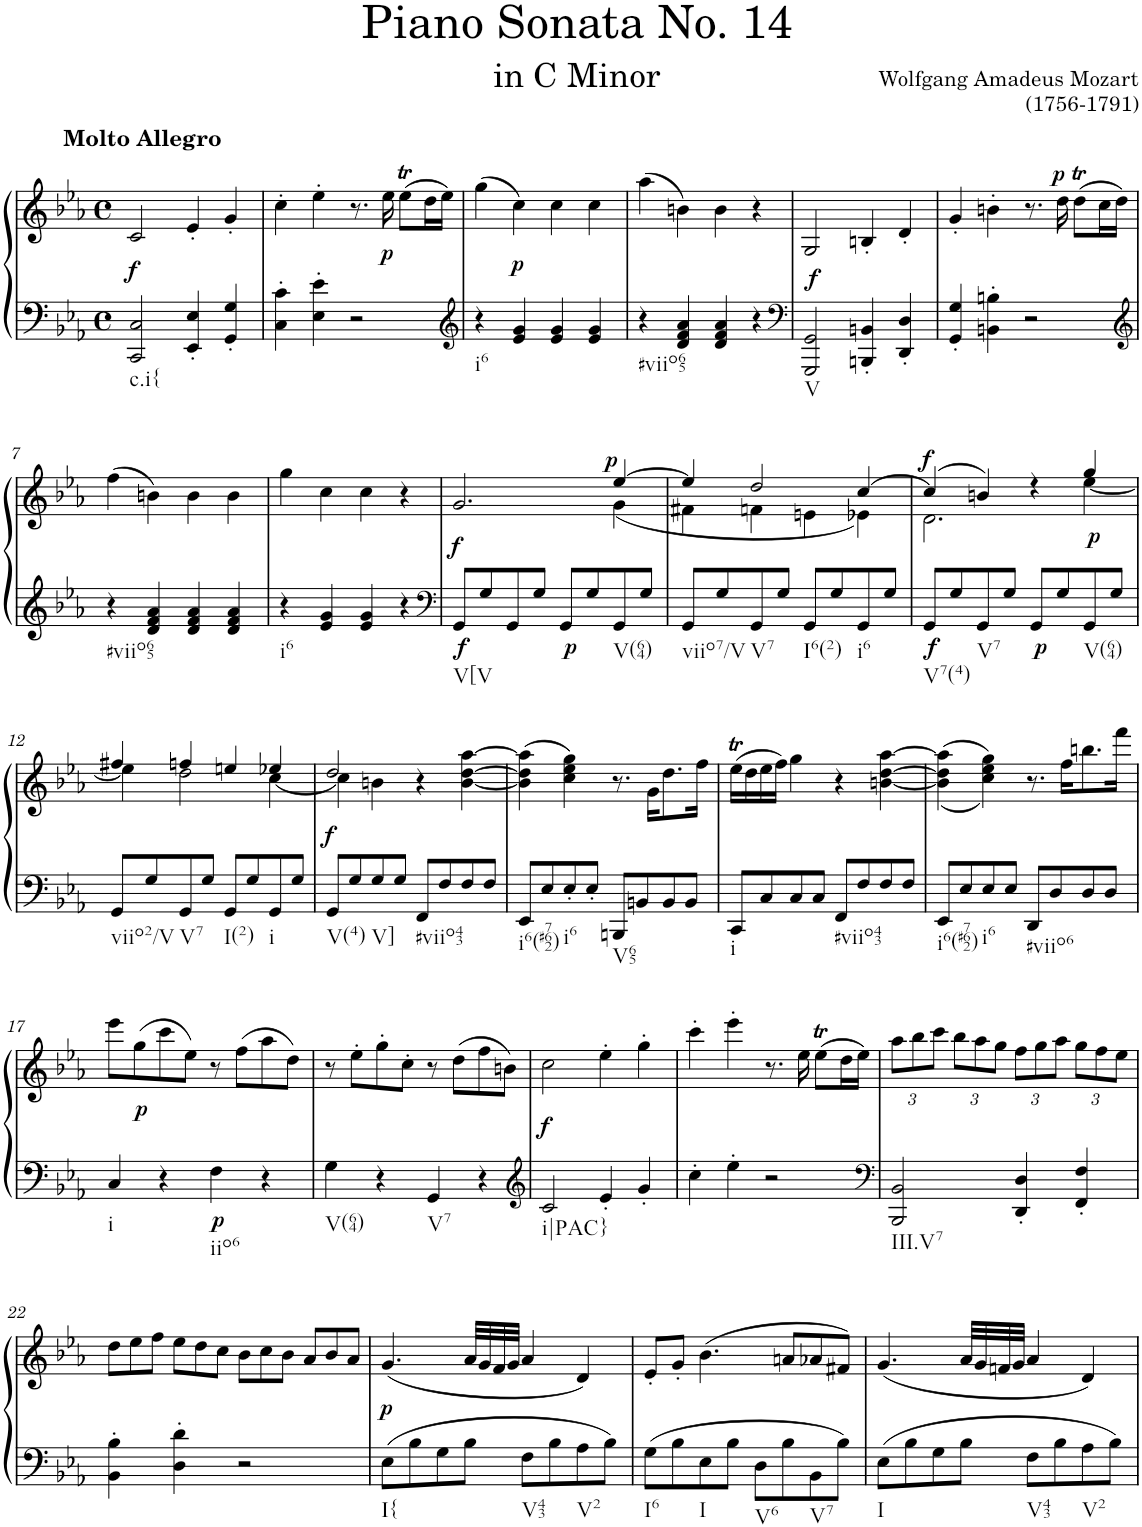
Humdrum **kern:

**kern	**kern	**dynam
*part1	*part1	*part1
*staff2	*staff1	*staff1/2
*I"Piano	*	*
*I'Pno.	*	*
*clefF4	*clefG2	*
*k[b-e-a-]	*k[b-e-a-]	*
*M4/4	*M4/4	*
*met(c)	*met(c)	*
=1	=1	=1
!	!LO:TX:a:B:t=Molto Allegro	!
!LO:TX:b:t=c.i{	!	!
!	!	!LO:DY:b
2CC/ 2C/	2c/	f
4EE-/' 4E-/'	4e-'/	.
4GG/' 4G/'	4g'/	.
=2	=2	=2
4C\' 4c\'	4cc'\	.
4E-\' 4e-\'	4ee-'\	.
2r	8.r	.
!	!	!LO:DY:b
.	16ee-\	p
.	(8ee-T\L	.
.	16dd\L	.
.	16ee-\JJ)	.
=3	=3	=3
*clefG2	*	*
!LO:TX:b:t=i6	!	!
4r	(4gg\	.
!	!	!LO:DY:b
4e-/ 4g/	4cc\)	p
4e-/ 4g/	4cc\	.
4e-/ 4g/	4cc\	.
=4	=4	=4
!LO:TX:b:t=#viio65	!	!
4r	(4aa-\	.
4d/ 4f/ 4a-/	4bn\)	.
4d/ 4f/ 4a-/	4b\	.
4r	4r	.
=5	=5	=5
*clefF4	*	*
!LO:TX:b:t=V	!	!
!	!	!LO:DY:b
2GGG/ 2GG/	2G/	f
4BBBn/' 4BBn/'	4Bn'/	.
4DD/' 4D/'	4d'/	.
=6	=6	=6
4GG/' 4G/'	4g'/	.
4BBn\' 4Bn\'	4bn'\	.
2r	8.r	.
!	!	!LO:DY:a
.	16dd\	p
.	(8ddt\L	.
.	16cc\L	.
.	16dd\JJ)	.
!!LO:LB:g=z
=7	=7	=7
*clefG2	*	*
!LO:TX:b:t=#viio65	!	!
4r	(4ff\	.
4d/ 4f/ 4a-/	4bn\)	.
4d/ 4f/ 4a-/	4b\	.
4d/ 4f/ 4a-/	4b\	.
=8	=8	=8
!LO:TX:b:t=i6	!	!
4r	4gg\	.
4e-/ 4g/	4cc\	.
4e-/ 4g/	4cc\	.
4r	4r	.
=9	=9	=9
*clefF4	*	*
*	*^	*
!LO:TX:b:t=V[V	!	!	!
!	!	!	!LO:DY:b=2
!	!	!	!LO:DY:n=1:b
8GG/L	2.g/	2.ryy	f f
8G/	.	.	.
8GG/	.	.	.
8G/J	.	.	.
!	!	!	!LO:DY:n=2:b=2
8GG/L	.	.	p
8G/	.	.	.
!LO:TX:b:t=V(64)	!	!	!
!	!	!	!LO:DY:n=3:a
8GG/	[4ee-/	(4g\	p
8G/J	.	.	.
=10	=10	=10	=10
!LO:TX:b:t=viio7/V	!	!	!
8GG/L	4ee-/]	4f#X\	.
8G/	.	.	.
!LO:TX:b:t=V7	!	!	!
8GG/	2dd/	4fn\	.
8G/J	.	.	.
!LO:TX:b:t=I6(2)	!	!	!
8GG/L	.	4en\	.
8G/	.	.	.
!LO:TX:b:t=i6	!	!	!
8GG/	[4cc/	4e-X\)	.
8G/J	.	.	.
=11	=11	=11	=11
!LO:TX:b:t=V7(4)	!	!	!
!	!	!	!LO:DY:b=2
!	!	!	!LO:DY:n=1:a
8GG/L	(4cc/]	2.d\	f f
8G/	.	.	.
!LO:TX:b:t=V7	!	!	!
8GG/	4bn/)	.	.
8G/J	.	.	.
!	!	!	!LO:DY:n=2:b=2
8GG/L	4r	.	p
8G/	.	.	.
!LO:TX:b:t=V(64)	!	!	!
!	!	!	!LO:DY:n=3:b
8GG/	4gg/	[4ee-\	p
8G/J	.	.	.
!!LO:LB:g=z	!!
=12	=12	=12	=12
!LO:TX:b:t=viio2/V	!	!	!
8GG/L	4ff#X/	4ee-\]	.
8G/	.	.	.
!LO:TX:b:t=V7	!	!	!
8GG/	4ffn/	2dd\	.
8G/J	.	.	.
!LO:TX:b:t=I(2)	!	!	!
8GG/L	4een/	.	.
8G/	.	.	.
!LO:TX:b:t=i	!	!	!
8GG/	4ee-X/	[4cc\	.
8G/J	.	.	.
=13	=13	=13	=13
!LO:TX:b:t=V(4)	!	!	!
!	!	!	!LO:DY:b
8GG/L	2dd/	4cc\]	f
8G/	.	.	.
!LO:TX:b:t=V]	!	!	!
8G/	.	4bn\	.
8G/J	.	.	.
!LO:TX:b:t=#viio43	!	!	!
8FF/L	4r	2ryy	.
8F/	.	.	.
8F/	[4b\ [>4dd\ [>4aa-\	.	.
8F/J	.	.	.
*	*v	*v	*
=14	=14	=14
!LO:TX:b:t=i6(#762)	!	!
8EE-/L	(4b\] 4dd\] 4aa-\]	.
8E-/	.	.
!LO:TX:b:t=i6	!	!
8E-'/	4cc\ 4ee-\ 4gg\)	.
8E-'/J	.	.
!LO:TX:b:t=V65	!	!
8BBBn/L	8.r	.
8BBn/	.	.
.	16g\KL	.
8BB/	8.dd\	.
8BB/J	.	.
.	16ff\Jk	.
=15	=15	=15
!LO:TX:b:t=i	!	!
8CC/L	(16ee-T\LL	.
.	16dd\	.
8C/	16ee-\	.
.	16ff\JJ)	.
8C/	4gg\	.
8C/J	.	.
!LO:TX:b:t=#viio43	!	!
8FF/L	4r	.
8F/	.	.
8F/	[4bn\ [4dd\ [4aa-\	.
8F/J	.	.
=16	=16	=16
!LO:TX:b:t=i6(#762)	!	!
8EE-/L	(<(4b\] 4dd\] 4aa-\]	.
8E-/	.	.
!LO:TX:b:t=i6	!	!
8E-/	4cc\ 4ee-\ 4gg\))	.
8E-/J	.	.
!LO:TX:b:t=#viio6	!	!
8DD/L	8.r	.
8D/	.	.
.	16ff\KL	.
8D/	8.bbn\	.
8D/J	.	.
.	16fff\Jk	.
!!LO:LB:g=z
=17	=17	=17
!LO:TX:b:t=i	!	!
4C/	8eee-\L	.
!	!	!LO:DY:b
.	(8gg\	p
4r	8ccc\	.
.	8ee-\J)	.
!LO:TX:b:t=iio6	!	!
!	!	!LO:DY:b=2
4F\	8r	p
.	(8ff\L	.
4r	8aa-\	.
.	8dd\J)	.
=18	=18	=18
!LO:TX:b:t=V(64)	!	!
4G\	8r	.
.	8ee-'\L	.
4r	8gg'\	.
.	8cc'\J	.
!LO:TX:b:t=V7	!	!
4GG/	8r	.
.	(8dd\L	.
4r	8ff\	.
.	8bn\J)	.
=19	=19	=19
*clefG2	*	*
!LO:TX:b:t=i|PAC}	!	!
!	!	!LO:DY:b
2c/	2cc\	f
4e-'/	4ee-'\	.
4g'/	4gg'\	.
=20	=20	=20
4cc'\	4ccc'\	.
4ee-'\	4eee-'\	.
2r	8.r	.
.	16ee-\	.
.	(8ee-T\L	.
.	16dd\L	.
.	16ee-\JJ)	.
=21	=21	=21
*clefF4	*	*
*	*Xbrackettup	*
!LO:TX:b:t=III.V7	!	!
2BBB-/ 2BB-/	12aa-\L	.
.	12bb-\	.
.	12ccc\J	.
.	12bb-\L	.
.	12aa-\	.
.	12gg\J	.
4DD/' 4D/'	12ff\L	.
.	12gg\	.
.	12aa-\J	.
4FF/' 4F/'	12gg\L	.
.	12ff\	.
.	12ee-\J	.
!!LO:LB:g=z
=22	=22	=22
*	*Xtuplet	*
4BB-\' 4B-\'	12dd\L	.
.	12ee-\	.
.	12ff\J	.
4D\' 4d\'	12ee-\L	.
.	12dd\	.
.	12cc\J	.
2r	12b-\L	.
.	12cc\	.
.	12b-\J	.
.	12a-/L	.
.	12b-/	.
.	12a-/J	.
=23	=23	=23
!LO:TX:b:t=I{	!	!
!	!	!LO:DY:b
8E-\L	(4.g/	p
8B-\	.	.
8G\	.	.
8B-\J	32a-/LLL	.
.	32g/	.
.	32f/	.
.	32g/JJJ	.
!LO:TX:b:t=V43	!	!
8F\L	4a-/	.
8B-\	.	.
!LO:TX:b:t=V2	!	!
8A-\	4d/)	.
8B-\J	.	.
=24	=24	=24
!LO:TX:b:t=I6	!	!
8G\L	8e-'/L	.
8B-\	8g'/J	.
!LO:TX:b:t=I	!	!
8E-\	(4.b-\	.
8B-\J	.	.
!LO:TX:b:t=V6	!	!
8D\L	.	.
8B-\	8an/L	.
!LO:TX:b:t=V7	!	!
8BB-\	8a-X/	.
8B-\J	8f#X/J)	.
=25	=25	=25
!LO:TX:b:t=I	!	!
8E-\L	(4.g/	.
8B-\	.	.
8G\	.	.
8B-\J	32a-/LLL	.
.	32g/	.
.	32fn/	.
.	32g/JJJ	.
!LO:TX:b:t=V43	!	!
8F\L	4a-/	.
8B-\	.	.
!LO:TX:b:t=V2	!	!
8A-\	4d/)	.
8B-\J	.	.
=	=	=
*-	*-	*-
